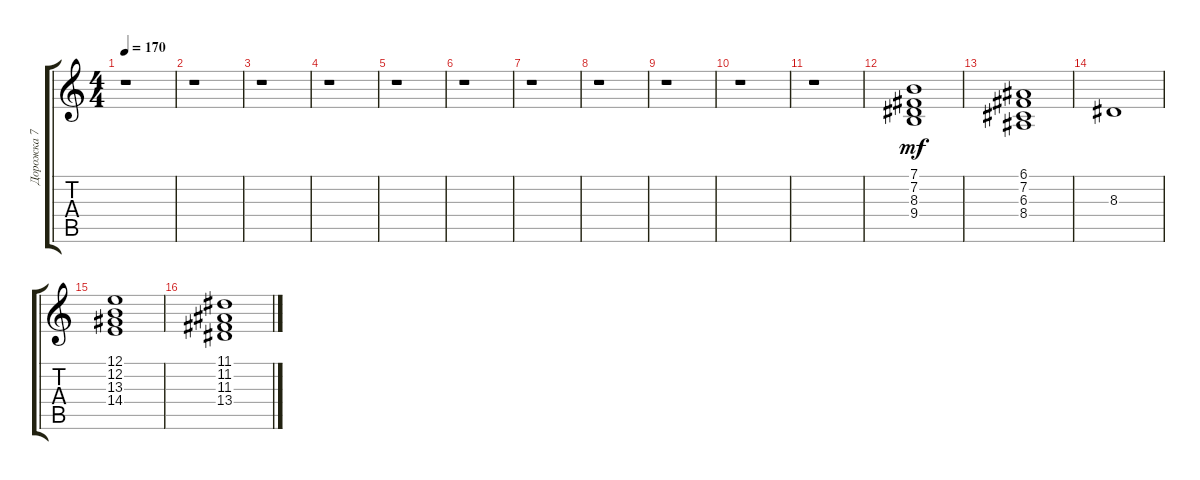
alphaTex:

\track ("Дорожка 7" "Дорожка 7") {instrument choiraahs}
\staff {score tabs}
\tuning (E4 B3 G3 D3 A2 E2) {hide}
\ts (4 4)
\tempo 170
\clef g2
\ks c
r.1{dy mf} |
r.1 |
r.1 |
r.1 |
r.1 |
r.1 |
r.1 |
r.1 |
r.1 |
r.1 |
r.1 |
(7.1 7.2 8.3 9.4).1 |
(6.1 7.2 6.3 8.4).1 |
8.3.1 |
(12.1 12.2 13.3 14.4).1 |
(11.1 11.2 11.3 13.4).1
